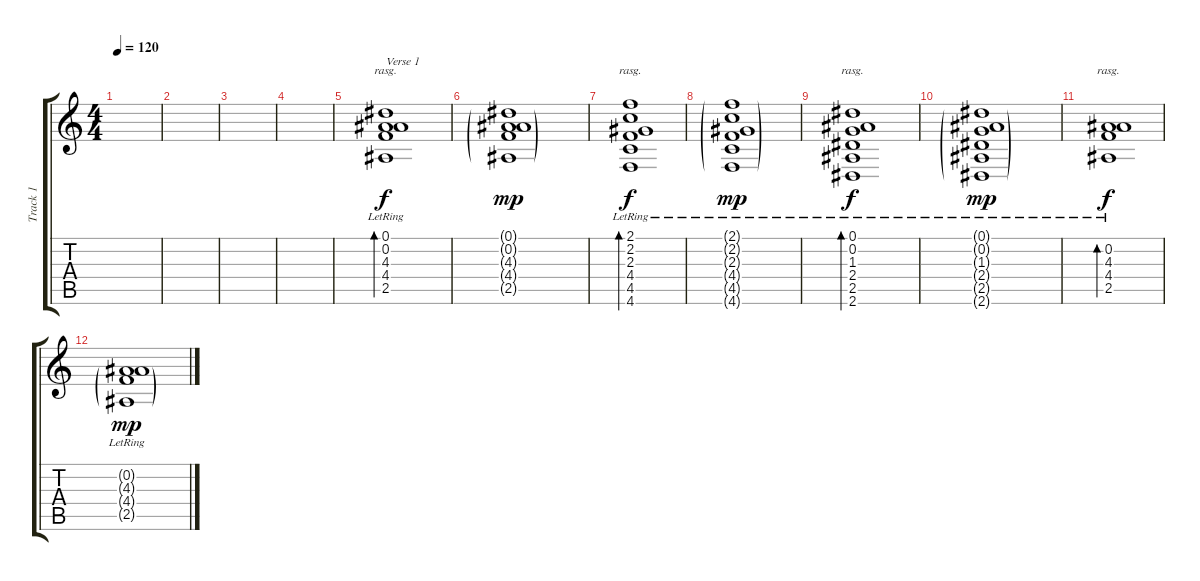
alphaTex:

\track ("Track 1" "Track 1") {instrument electricguitarclean}
\staff {score tabs}
\tuning (Eb4 Bb3 Gb3 Db3 Ab2 Db2) {hide}
\ts (4 4)
\tempo 120
\clef g2
\ks c
|
|
|
|
(0.1{lr} 0.2{lr} 4.3{lr} 4.4{lr} 2.5{lr}).1{bd 240 rasg ii txt "Verse 1" dy f} |
(0.1{g} 0.2{g} 4.3{g} 4.4{g} 2.5{g}).1{dy mp} |
(2.1{lr} 2.2{lr} 2.3{lr} 4.4{lr} 4.5{lr} 4.6{lr}).1{bd 240 rasg ii dy f} |
(2.1{g lr} 2.2{g lr} 2.3{g lr} 4.4{g lr} 4.5{g lr} 4.6{g lr}).1{dy mp} |
(0.1{lr} 0.2{lr} 1.3{lr} 2.4{lr} 2.5{lr} 2.6{lr}).1{bd 240 rasg ii dy f} |
(0.1{g lr} 0.2{g lr} 1.3{g lr} 2.4{g lr} 2.5{g lr} 2.6{g lr}).1{dy mp} |
(0.2{lr} 4.3{lr} 4.4{lr} 2.5{lr}).1{bd 240 rasg ii dy f} |
(0.2{g lr} 4.3{g lr} 4.4{g lr} 2.5{g lr}).1{dy mp}
